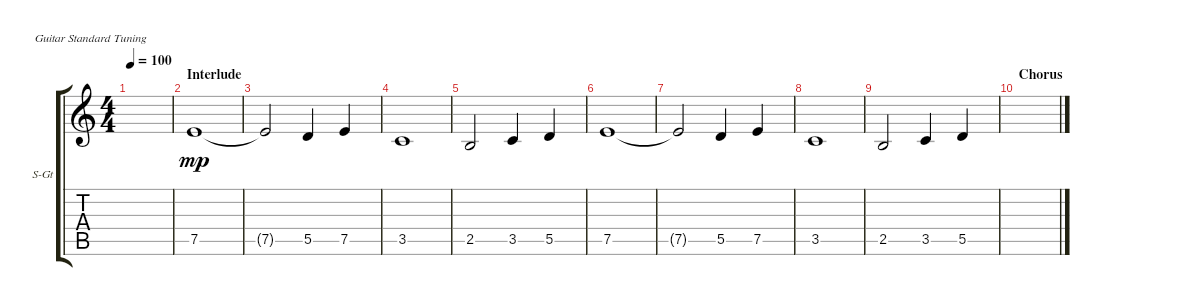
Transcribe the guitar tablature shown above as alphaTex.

\bracketExtendMode groupsimilarinstruments
\firstSystemTrackNameOrientation horizontal
\otherSystemsTrackNameOrientation horizontal
\track ("Background B" "S-Gt") {instrument acousticguitarsteel}
\staff {score tabs}
\tuning (E4 B3 G3 D3 A2 E2)
\ts (4 4)
\tempo 100
\clef g2
\ks c
|
\section ("" "Interlude")
7.5.1{dy mp} |
7.5{t}.2 5.5.4 7.5.4 |
3.5.1 |
2.5.2 3.5.4 5.5.4 |
7.5.1 |
7.5{t}.2 5.5.4 7.5.4 |
3.5.1 |
2.5.2 3.5.4 5.5.4 |
\section ("" "Chorus")
